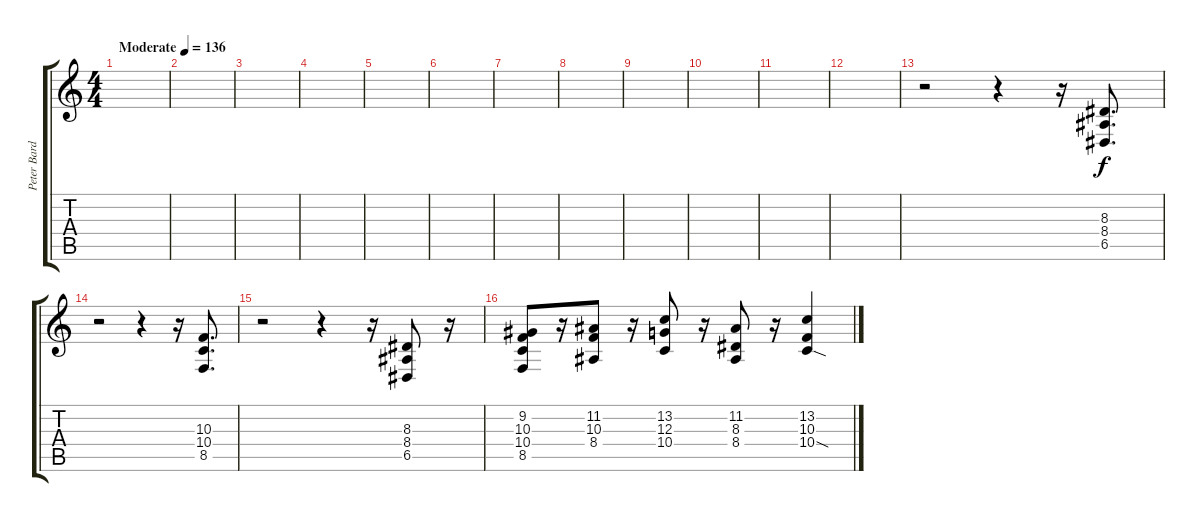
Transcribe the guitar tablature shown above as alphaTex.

\track ("Peter Bardens" "Peter Bard") {instrument harmonica}
\staff {score tabs}
\tuning (E4 B3 G3 D3 A2 E2) {hide}
\ts (4 4)
\tempo (136 "Moderate")
\clef g2
\ks c
|
|
|
|
|
|
|
|
|
|
|
|
r.2 r.4 r.16 (8.3 8.4 6.5).8{d} |
r.2 r.4 r.16 (10.3 10.4 8.5).8{d} |
r.2 r.4 r.16 (8.3 8.4 6.5).8 r.16 |
(9.2 10.3 10.4 8.5).8 r.16 (11.2 10.3 8.4).8 r.16 (13.2 12.3 10.4).8 r.16 (11.2 8.3 8.4).8 r.16 (13.2 10.3 10.4{sod}).4
